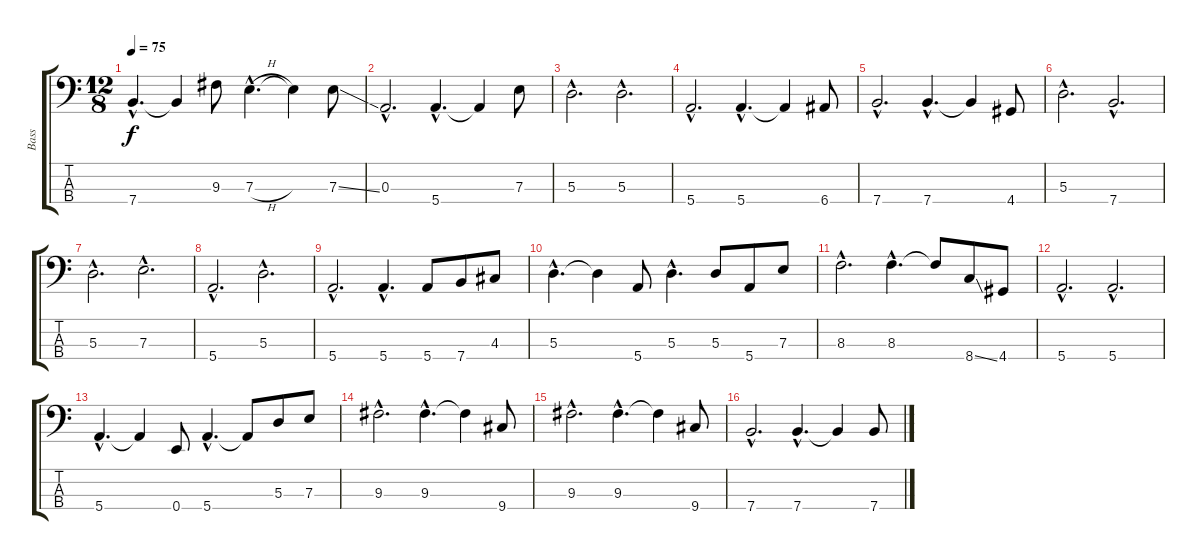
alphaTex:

\track ("Bass" "Bass") {instrument electricbassfinger}
\staff {score tabs}
\tuning (G2 D2 A1 E1) {hide}
\ts (12 8)
\tempo 75
\clef f4
\ks c
7.4{hac}.4{d dy f} 7.4{t}.4 9.3.8 7.3{h hac}.4{d} 7.3{t}.4 7.3{ss}.8 |
0.3{hac}.2{d} 5.4{hac}.4{d} 5.4{t}.4 7.3.8 |
5.3{hac}.2{d} 5.3{hac}.2{d} |
5.4{hac}.2{d} 5.4{hac}.4{d} 5.4{t}.4 6.4.8 |
7.4{hac}.2{d} 7.4{hac}.4{d} 7.4{t}.4 4.4.8 |
5.3{hac}.2{d} 7.4{hac}.2{d} |
5.3{hac}.2{d} 7.3{hac}.2{d} |
5.4{hac}.2{d} 5.3{hac}.2{d} |
5.4{hac}.2{d} 5.4{hac}.4{d} 5.4.8 7.4.8 4.3.8 |
5.3{hac}.4{d} 5.3{t}.4 5.4.8 5.3{hac}.4{d} 5.3.8 5.4.8 7.3.8 |
8.3{hac}.2{d} 8.3{hac}.4{d} 8.3{t}.8 8.4{ss}.8 4.4.8 |
5.4{hac}.2{d} 5.4{hac}.2{d} |
5.4{hac}.4{d} 5.4{t}.4 0.4.8 5.4{hac}.4{d} 5.4{t}.8 5.3.8 7.3.8 |
9.3{hac}.2{d} 9.3{hac}.4{d} 9.3{t}.4 9.4.8 |
9.3{hac}.2{d} 9.3{hac}.4{d} 9.3{t}.4 9.4.8 |
7.4{hac}.2{d} 7.4{hac}.4{d} 7.4{t}.4 7.4.8
